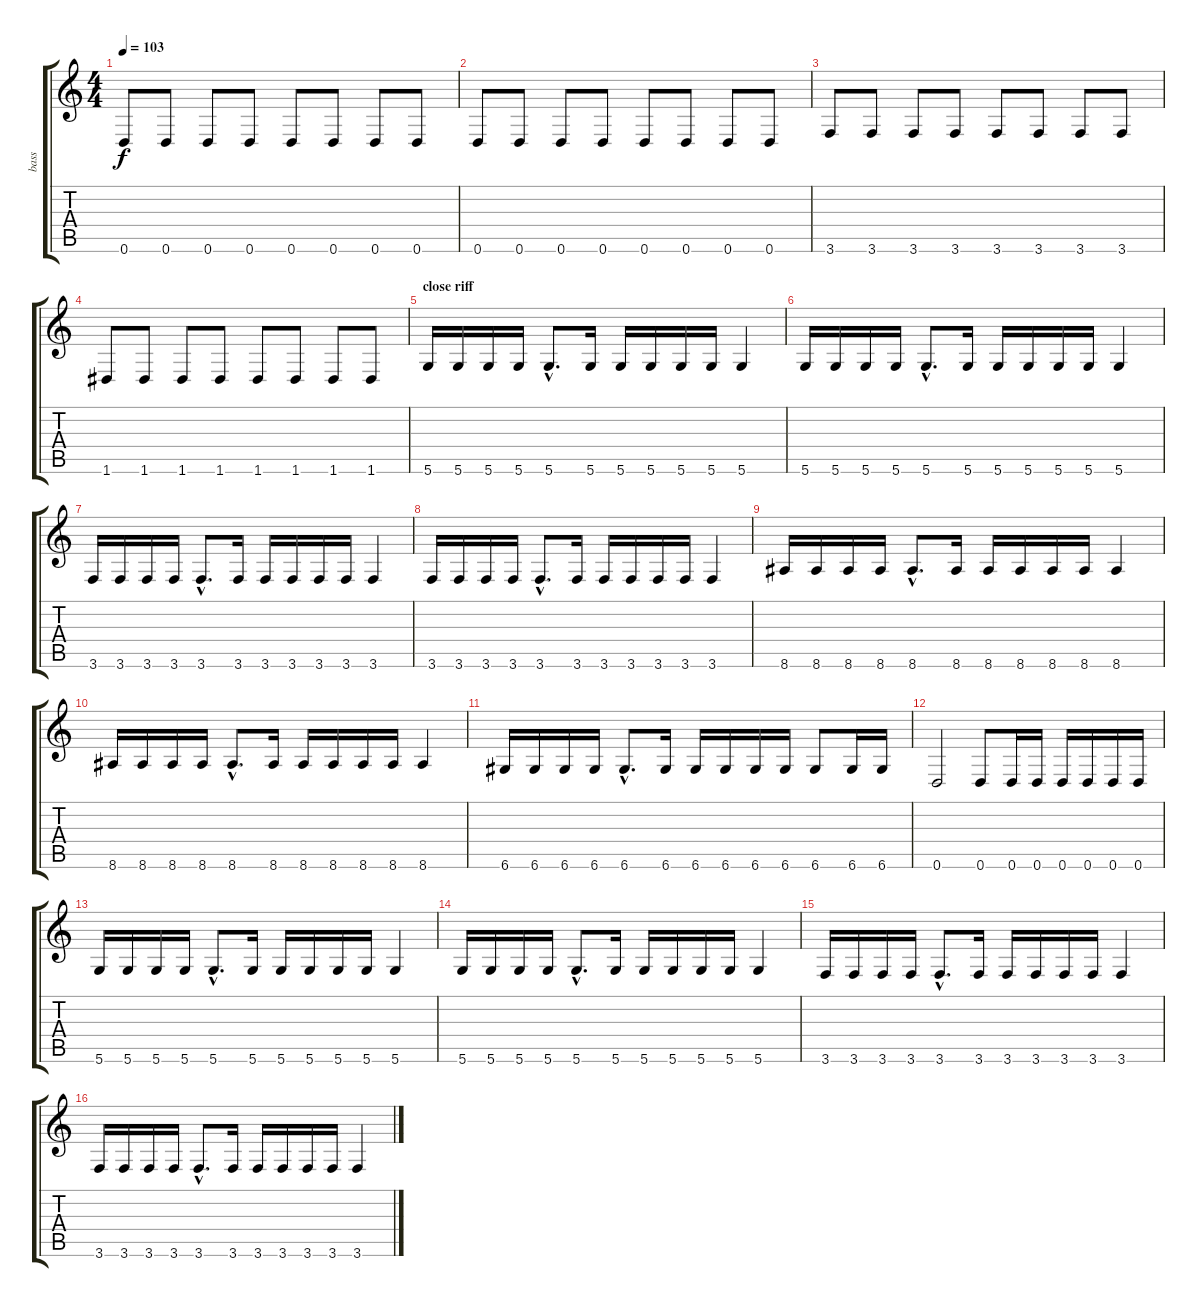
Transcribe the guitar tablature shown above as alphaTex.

\track ("bass" "bass") {instrument electricbasspick}
\staff {score tabs}
\tuning (E4 B3 G3 D3 A2 D2) {hide}
\ts (4 4)
\tempo 103
\clef g2
\ks c
0.6.8{dy f} 0.6.8 0.6.8 0.6.8 0.6.8 0.6.8 0.6.8 0.6.8 |
0.6.8 0.6.8 0.6.8 0.6.8 0.6.8 0.6.8 0.6.8 0.6.8 |
3.6.8 3.6.8 3.6.8 3.6.8 3.6.8 3.6.8 3.6.8 3.6.8 |
1.6.8 1.6.8 1.6.8 1.6.8 1.6.8 1.6.8 1.6.8 1.6.8 |
\section ("" "close riff")
5.6.16 5.6.16 5.6.16 5.6.16 5.6{hac}.8{d} 5.6.16 5.6.16 5.6.16 5.6.16 5.6.16 5.6.4 |
5.6.16 5.6.16 5.6.16 5.6.16 5.6{hac}.8{d} 5.6.16 5.6.16 5.6.16 5.6.16 5.6.16 5.6.4 |
3.6.16 3.6.16 3.6.16 3.6.16 3.6{hac}.8{d} 3.6.16 3.6.16 3.6.16 3.6.16 3.6.16 3.6.4 |
3.6.16 3.6.16 3.6.16 3.6.16 3.6{hac}.8{d} 3.6.16 3.6.16 3.6.16 3.6.16 3.6.16 3.6.4 |
8.6.16 8.6.16 8.6.16 8.6.16 8.6{hac}.8{d} 8.6.16 8.6.16 8.6.16 8.6.16 8.6.16 8.6.4 |
8.6.16 8.6.16 8.6.16 8.6.16 8.6{hac}.8{d} 8.6.16 8.6.16 8.6.16 8.6.16 8.6.16 8.6.4 |
6.6.16 6.6.16 6.6.16 6.6.16 6.6{hac}.8{d} 6.6.16 6.6.16 6.6.16 6.6.16 6.6.16 6.6.8 6.6.16 6.6.16 |
0.6.2 0.6.8 0.6.16 0.6.16 0.6.16 0.6.16 0.6.16 0.6.16 |
5.6.16 5.6.16 5.6.16 5.6.16 5.6{hac}.8{d} 5.6.16 5.6.16 5.6.16 5.6.16 5.6.16 5.6.4 |
5.6.16 5.6.16 5.6.16 5.6.16 5.6{hac}.8{d} 5.6.16 5.6.16 5.6.16 5.6.16 5.6.16 5.6.4 |
3.6.16 3.6.16 3.6.16 3.6.16 3.6{hac}.8{d} 3.6.16 3.6.16 3.6.16 3.6.16 3.6.16 3.6.4 |
3.6.16 3.6.16 3.6.16 3.6.16 3.6{hac}.8{d} 3.6.16 3.6.16 3.6.16 3.6.16 3.6.16 3.6.4
